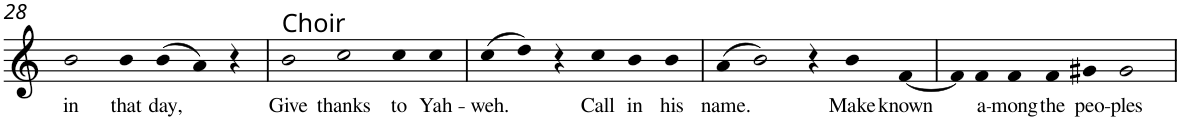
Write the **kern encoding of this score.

**kern	**text
*part1	*part1
*staff1	*staff1
*I"Voice	*
!!LO:PB:g=z
*clefG2	*
*k[]	*
*M6/4	*
=28	=28
!	!LO:LY:b
2b	in
!	!LO:LY:b
4b	that
!	!LO:LY:b
(4b	day,
4a)	.
4r	.
=29	=29
!LO:TX:a:t=Choir	!
!	!LO:LY:b
2b	Give
!	!LO:LY:b
2cc	thanks
!	!LO:LY:b
4cc	to
!	!LO:LY:b
4cc	Yah-
=30	=30
!	!LO:LY:b
(4cc	-weh.
4dd)	.
4r	.
!	!LO:LY:b
4cc	Call
!	!LO:LY:b
4b	in
!	!LO:LY:b
4b	his
=31	=31
!	!LO:LY:b
(4a	name.
2b)	.
4r	.
!	!LO:LY:b
4b	Make
!	!LO:LY:b
[4f	known
=32	=32
8fL]	.
!	!LO:LY:b
8fJ	a-
!	!LO:LY:b
4f	-mong
!	!LO:LY:b
4f	the
!	!LO:LY:b
4g#X	peo-
!	!LO:LY:b
2g#	-ples
=	=
*-	*-
